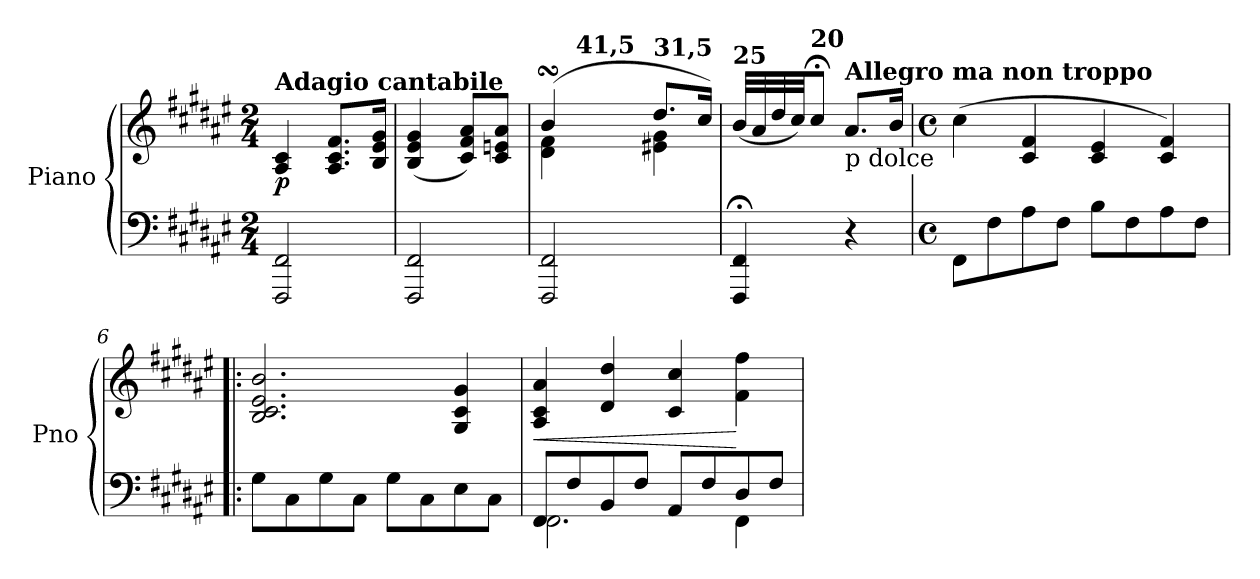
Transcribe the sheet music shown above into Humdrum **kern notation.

**kern	**kern	**dynam
*part1	*part1	*part1
*staff2	*staff1	*staff1/2
*I"Piano	*	*
*I'Pno	*	*
*clefF4	*clefG2	*
*k[f#c#g#d#a#e#]	*k[f#c#g#d#a#e#]	*
*F#:	*F#:	*
*M2/4	*M2/4	*
=1	=1	=1
!	!LO:TX:a:B:t=Adagio cantabile	!
!	!	!LO:DY:b
2FFF#/ 2FF#/	4A#/ 4c#/	p
.	8.A#/ 8.c#/ 8.f#/L	.
.	16B/ 16e#/ 16g#/Jk	.
=2	=2	=2
2FFF#/ 2FF#/	(<4B/ 4e#/ 4g#/	.
.	8c#/ 8f#/ 8a#/L)	.
.	8c#/ 8en/ 8a#/J	.
=3	=3	=3
*	*^	*
*	*	*^	*
2FFF#/ 2FF#/	(>4bsSSs/	4d#\ 4f#\	8ryy	.
!	!	!	!LO:TX:a:B:t=41,5	!
.	.	.	32cc#LLLyy	.
.	.	.	32byy	.
.	.	.	32a#yy	.
.	.	.	32bJJJyy	.
!	!LO:TX:a:B:t=31,5	!	!	!
.	8.dd#/L	4e#X\ 4g#\	4ryy	.
.	16cc#/Jk)	.	.	.
*	*v	*v	*v	*
=4	=4	=4
!	!LO:TX:a:B:t=25	!
4FFF#/;< 4FF#/;<	(<32b/LLL	.
.	32a#/	.
.	32dd#/	.
.	32cc#/JJ)	.
!	!LO:TX:a:B:t=20	!
.	8cc#;</J	.
!	!LO:TX:b:t=p dolce	!
!	!LO:TX:a:B:t=Allegro ma non troppo	!
4r	8.a#/L	.
.	16b/Jk	.
=5	=5	=5
*M4/4	*M4/4	*
*met(c)	*met(c)	*
8FF#\L	(>4cc#\	.
8F#\	.	.
8A#\	4c#/ 4f#/	.
8F#\J	.	.
8B\L	4c#/ 4e#/	.
8F#\	.	.
8A#\	4c#/ 4f#/)	.
8F#\J	.	.
=6!|:	=6!|:	=6!|:
8G#\L	2.B/ 2.c#/ 2.e#/ 2.b/	.
8C#\	.	.
8G#\	.	.
8C#\J	.	.
8G#\L	.	.
8C#\	.	.
8E#\	4G#/ 4c#/ 4g#/	.
8C#\J	.	.
=7	=7	=7
*^	*	*
!	!	!	!LO:HP:b
8FF#/L	2.FF#\	4A#/ 4c#/ 4a#/	<
8F#/	.	.	.
8BB/	.	4d#/ 4dd#/	.
8F#/J	.	.	.
8AA#/L	.	4c#/ 4cc#/	.
8F#/	.	.	.
8D#/	4FF#\	4f#\ 4ff#\	[
8F#/J	.	.	.
*v	*v	*	*
=	=	=
*-	*-	*-
